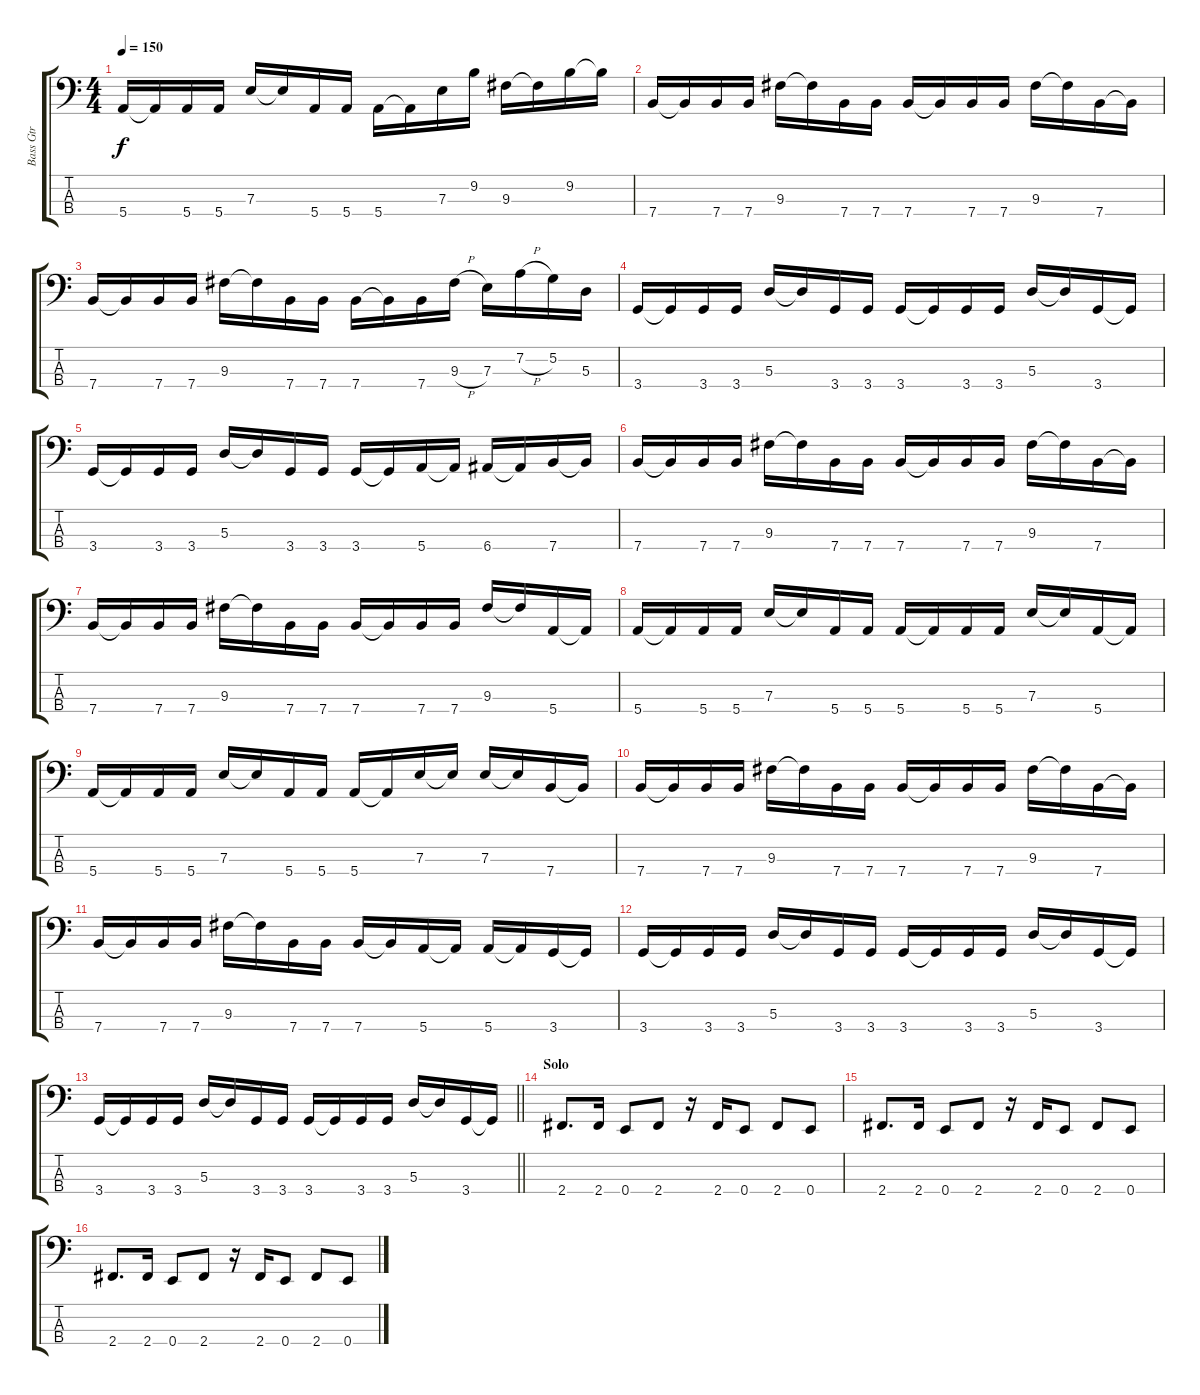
\track ("Bass Gtr" "Bass Gtr") {instrument electricbasspick}
\staff {score tabs}
\tuning (G2 D2 A1 E1) {hide}
\ts (4 4)
\tempo 150
\clef f4
\ks c
5.4.16{dy f} 5.4{t}.16 5.4.16 5.4.16 7.3.16 7.3{t}.16 5.4.16 5.4.16 5.4.16 5.4{t}.16 7.3.16 9.2.16 9.3.16 9.3{t}.16 9.2.16 9.2{t}.16 |
7.4.16 7.4{t}.16 7.4.16 7.4.16 9.3.16 9.3{t}.16 7.4.16 7.4.16 7.4.16 7.4{t}.16 7.4.16 7.4.16 9.3.16 9.3{t}.16 7.4.16 7.4{t}.16 |
7.4.16 7.4{t}.16 7.4.16 7.4.16 9.3.16 9.3{t}.16 7.4.16 7.4.16 7.4.16 7.4{t}.16 7.4.16 9.3{h}.16 7.3.16 7.2{h}.16 5.2.16 5.3.16 |
3.4.16 3.4{t}.16 3.4.16 3.4.16 5.3.16 5.3{t}.16 3.4.16 3.4.16 3.4.16 3.4{t}.16 3.4.16 3.4.16 5.3.16 5.3{t}.16 3.4.16 3.4{t}.16 |
3.4.16 3.4{t}.16 3.4.16 3.4.16 5.3.16 5.3{t}.16 3.4.16 3.4.16 3.4.16 3.4{t}.16 5.4.16 5.4{t}.16 6.4.16 6.4{t}.16 7.4.16 7.4{t}.16 |
7.4.16 7.4{t}.16 7.4.16 7.4.16 9.3.16 9.3{t}.16 7.4.16 7.4.16 7.4.16 7.4{t}.16 7.4.16 7.4.16 9.3.16 9.3{t}.16 7.4.16 7.4{t}.16 |
7.4.16 7.4{t}.16 7.4.16 7.4.16 9.3.16 9.3{t}.16 7.4.16 7.4.16 7.4.16 7.4{t}.16 7.4.16 7.4.16 9.3.16 9.3{t}.16 5.4.16 5.4{t}.16 |
5.4.16 5.4{t}.16 5.4.16 5.4.16 7.3.16 7.3{t}.16 5.4.16 5.4.16 5.4.16 5.4{t}.16 5.4.16 5.4.16 7.3.16 7.3{t}.16 5.4.16 5.4{t}.16 |
5.4.16 5.4{t}.16 5.4.16 5.4.16 7.3.16 7.3{t}.16 5.4.16 5.4.16 5.4.16 5.4{t}.16 7.3.16 7.3{t}.16 7.3.16 7.3{t}.16 7.4.16 7.4{t}.16 |
7.4.16 7.4{t}.16 7.4.16 7.4.16 9.3.16 9.3{t}.16 7.4.16 7.4.16 7.4.16 7.4{t}.16 7.4.16 7.4.16 9.3.16 9.3{t}.16 7.4.16 7.4{t}.16 |
7.4.16 7.4{t}.16 7.4.16 7.4.16 9.3.16 9.3{t}.16 7.4.16 7.4.16 7.4.16 7.4{t}.16 5.4.16 5.4{t}.16 5.4.16 5.4{t}.16 3.4.16 3.4{t}.16 |
3.4.16 3.4{t}.16 3.4.16 3.4.16 5.3.16 5.3{t}.16 3.4.16 3.4.16 3.4.16 3.4{t}.16 3.4.16 3.4.16 5.3.16 5.3{t}.16 3.4.16 3.4{t}.16 |
\barLineRight lightlight
3.4.16 3.4{t}.16 3.4.16 3.4.16 5.3.16 5.3{t}.16 3.4.16 3.4.16 3.4.16 3.4{t}.16 3.4.16 3.4.16 5.3.16 5.3{t}.16 3.4.16 3.4{t}.16 |
\section ("" "Solo")
2.4.8{d} 2.4.16 0.4.8 2.4.8 r.16 2.4.16 0.4.8 2.4.8 0.4.8 |
2.4.8{d} 2.4.16 0.4.8 2.4.8 r.16 2.4.16 0.4.8 2.4.8 0.4.8 |
2.4.8{d} 2.4.16 0.4.8 2.4.8 r.16 2.4.16 0.4.8 2.4.8 0.4.8
